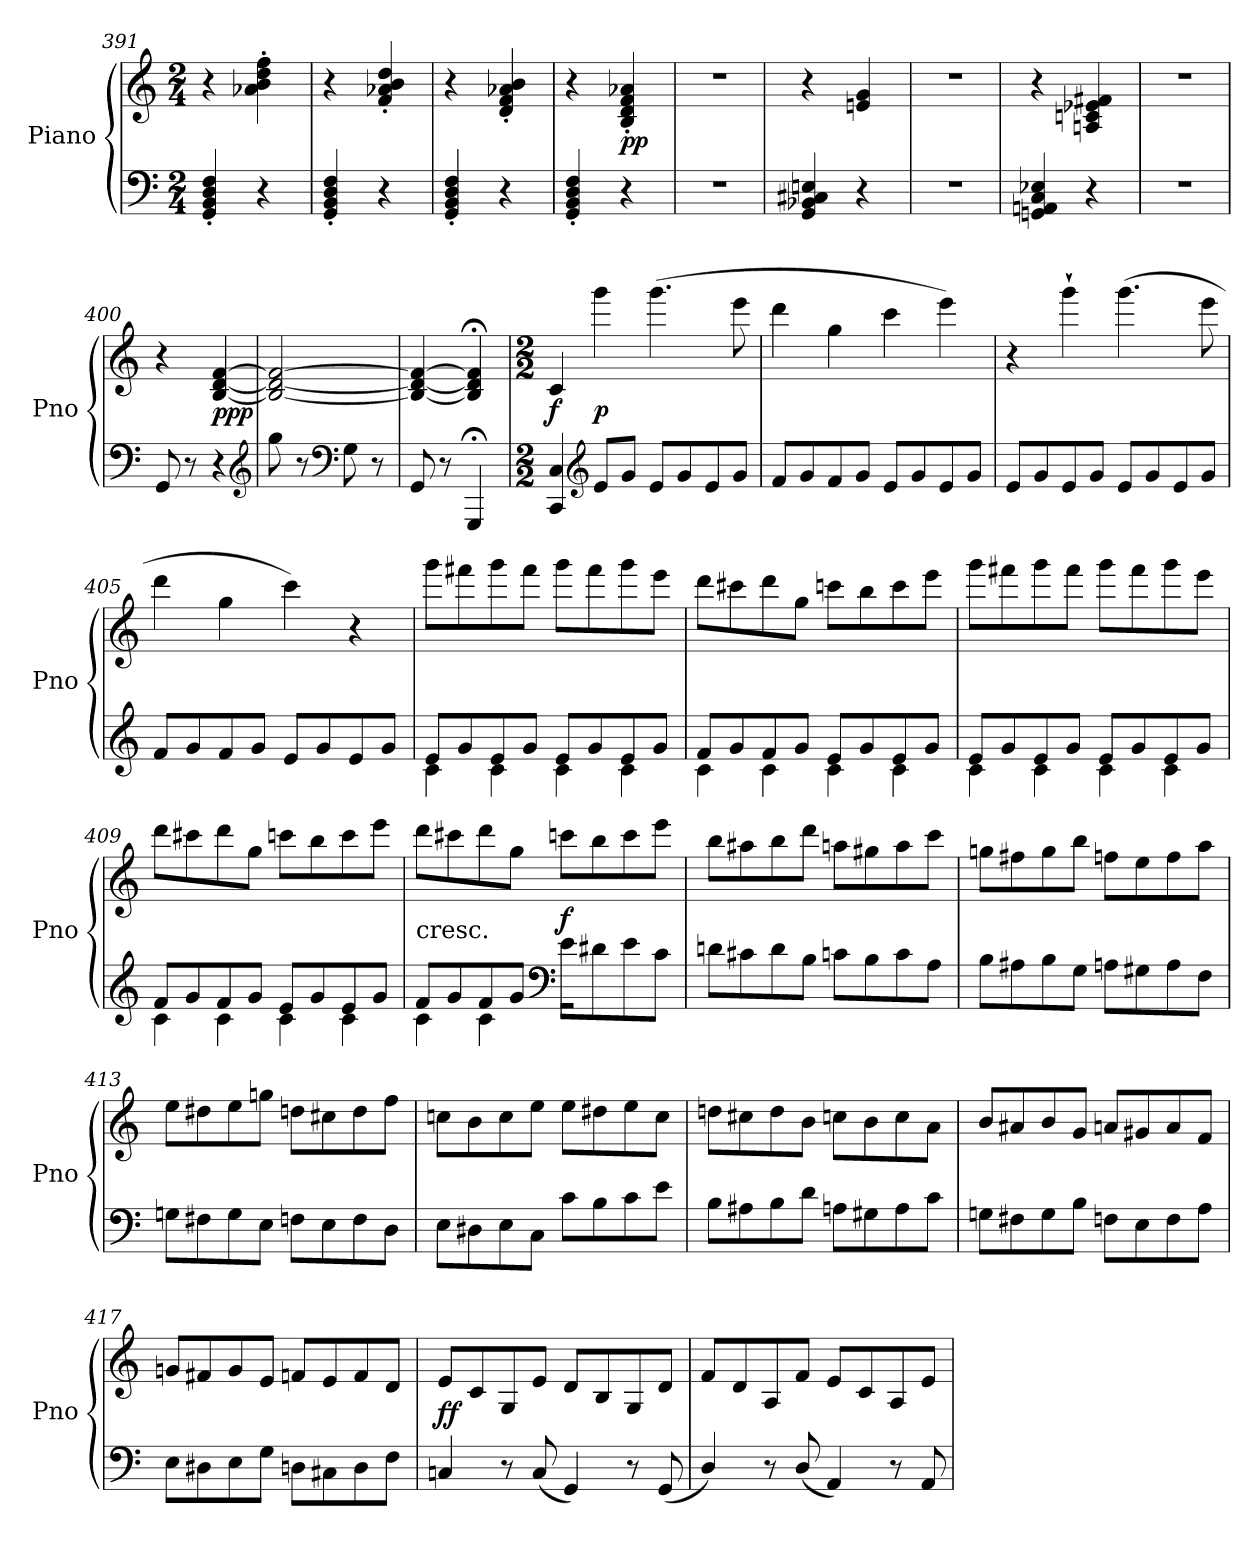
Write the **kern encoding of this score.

**kern	**kern	**dynam
*part1	*part1	*part1
*staff2	*staff1	*staff1/2
*I"Piano	*	*
*I'Pno	*	*
*clefF4	*clefG2	*
*k[]	*k[]	*
*C:	*C:	*
*M2/4	*M2/4	*
=391	=391	=391
4GG'/ 4BB'/ 4D'/ 4F'/	4r	.
4r	4a-X'\ 4b'\ 4dd'\ 4ff'\	.
=392	=392	=392
4GG'/ 4BB'/ 4D'/ 4F'/	4r	.
4r	4f'/ 4a-X'/ 4b'/ 4dd'/	.
=393	=393	=393
4GG'/ 4BB'/ 4D'/ 4F'/	4r	.
4r	4d'/ 4f'/ 4a-X'/ 4b'/	.
=394	=394	=394
4GG'/ 4BB'/ 4D'/ 4F'/	4r	.
4r	4B'/ 4d'/ 4f'/ 4a-X'/	pp
=395	=395	=395
2r	2r	.
=396	=396	=396
4GG/ 4BB-X/ 4C#X/ 4En/	4r	.
4r	4en/ 4g/	.
=397	=397	=397
2r	2r	.
=398	=398	=398
4GGn/ 4AAn/ 4C/ 4E-X/	4r	.
4r	4An/ 4cn/ 4e-X/ 4f#X/	.
=399	=399	=399
2r	2r	.
=400	=400	=400
8GG/	4r	.
8r	.	.
4r	[4B/ [4d/ [4f/	ppp
*clefG2	*	*
=401	=401	=401
8gg\	2B_/ 2d_/ 2f_/	.
8r	.	.
*clefF4	*	*
8G\	.	.
8r	.	.
=402	=402	=402
8GG/	4B_/ 4d_/ 4f_/	.
8r	.	.
4GGG;</	4B];</ 4d];</ 4f];</	.
=	=	=
*M2/2	*M2/2	*
*	*MM220	*
4CC/ 4C/	4c/	f
*clefG2	*	*
8e/L	4ggg\	p
8g/J	.	.
8e/L	(4.ggg\	.
8g/	.	.
8e/	.	.
8g/J	8eee\	.
=403	=403	=403
8f/L	4ddd\	.
8g/	.	.
8f/	4gg\	.
8g/J	.	.
8e/L	4ccc\	.
8g/	.	.
8e/	4eee\)	.
8g/J	.	.
=404	=404	=404
8e/L	4r	.
8g/	.	.
8e/	4ggg`\	.
8g/J	.	.
8e/L	(4.ggg\	.
8g/	.	.
8e/	.	.
8g/J	8eee\	.
=405	=405	=405
8f/L	4ddd\	.
8g/	.	.
8f/	4gg\	.
8g/J	.	.
8e/L	4ccc\)	.
8g/	.	.
8e/	4r	.
8g/J	.	.
=406	=406	=406
*^	*	*
8e/L	4c\	8ggg\L	.
8g/	.	8fff#X\	.
8e/	4c\	8ggg\	.
8g/J	.	8fff#\J	.
8e/L	4c\	8ggg\L	.
8g/	.	8fff#\	.
8e/	4c\	8ggg\	.
8g/J	.	8eee\J	.
=407	=407	=407	=407
8f/L	4c\	8ddd\L	.
8g/	.	8ccc#X\	.
8f/	4c\	8ddd\	.
8g/J	.	8gg\J	.
8e/L	4c\	8cccn\L	.
8g/	.	8bb\	.
8e/	4c\	8ccc\	.
8g/J	.	8eee\J	.
=408	=408	=408	=408
8e/L	4c\	8ggg\L	.
8g/	.	8fff#X\	.
8e/	4c\	8ggg\	.
8g/J	.	8fff#\J	.
8e/L	4c\	8ggg\L	.
8g/	.	8fff#\	.
8e/	4c\	8ggg\	.
8g/J	.	8eee\J	.
=409	=409	=409	=409
8f/L	4c\	8ddd\L	.
8g/	.	8ccc#X\	.
8f/	4c\	8ddd\	.
8g/J	.	8gg\J	.
8e/L	4c\	8cccn\L	.
8g/	.	8bb\	.
8e/	4c\	8ccc\	.
8g/J	.	8eee\J	.
=410	=410	=410	=410
!	!	!LO:TX:c:t=cresc.	!
4c\	8f/L	8ddd\L	.
.	8g/	8ccc#X\	.
4c\	8f/	8ddd\	.
.	8g/J	8gg\J	.
*clefF4	*	*	*
8e\L	2r	8cccn\L	f
8d#X\	.	8bb\	.
8e\	.	8ccc\	.
8c\J	.	8eee\J	.
*v	*v	*	*
=411	=411	=411
8dn\L	8bb\L	.
8c#X\	8aa#X\	.
8d\	8bb\	.
8B\J	8ddd\J	.
8cn\L	8aan\L	.
8B\	8gg#X\	.
8c\	8aa\	.
8A\J	8ccc\J	.
=412	=412	=412
8B\L	8ggn\L	.
8A#X\	8ff#X\	.
8B\	8gg\	.
8G\J	8bb\J	.
8An\L	8ffn\L	.
8G#X\	8ee\	.
8A\	8ff\	.
8F\J	8aa\J	.
=413	=413	=413
8Gn\L	8ee\L	.
8F#X\	8dd#X\	.
8G\	8ee\	.
8E\J	8ggn\J	.
8Fn\L	8ddn\L	.
8E\	8cc#X\	.
8F\	8dd\	.
8D\J	8ff\J	.
=414	=414	=414
8E\L	8ccn\L	.
8D#X\	8b\	.
8E\	8cc\	.
8C\J	8ee\J	.
8c\L	8ee\L	.
8B\	8dd#X\	.
8c\	8ee\	.
8e\J	8cc\J	.
=415	=415	=415
8B\L	8ddn\L	.
8A#X\	8cc#X\	.
8B\	8dd\	.
8d\J	8b\J	.
8An\L	8ccn\L	.
8G#X\	8b\	.
8A\	8cc\	.
8c\J	8a\J	.
=416	=416	=416
8Gn\L	8b/L	.
8F#X\	8a#X/	.
8G\	8b/	.
8B\J	8g/J	.
8Fn\L	8an/L	.
8E\	8g#X/	.
8F\	8a/	.
8A\J	8f/J	.
=417	=417	=417
8E\L	8gn/L	.
8D#X\	8f#X/	.
8E\	8g/	.
8G\J	8e/J	.
8Dn\L	8fn/L	.
8C#X\	8e/	.
8D\	8f/	.
8F\J	8d/J	.
=418	=418	=418
4Cn/	8e/L	ff
.	8c/	.
8r	8G/	.
(8C/	8e/J	.
4GG/)	8d/L	.
.	8B/	.
8r	8G/	.
(8GG/	8d/J	.
=419	=419	=419
4D/)	8f/L	.
.	8d/	.
8r	8A/	.
(8D/	8f/J	.
4AA/)	8e/L	.
.	8c/	.
8r	8A/	.
8AA/	8e/J	.
=	=	=
*-	*-	*-
